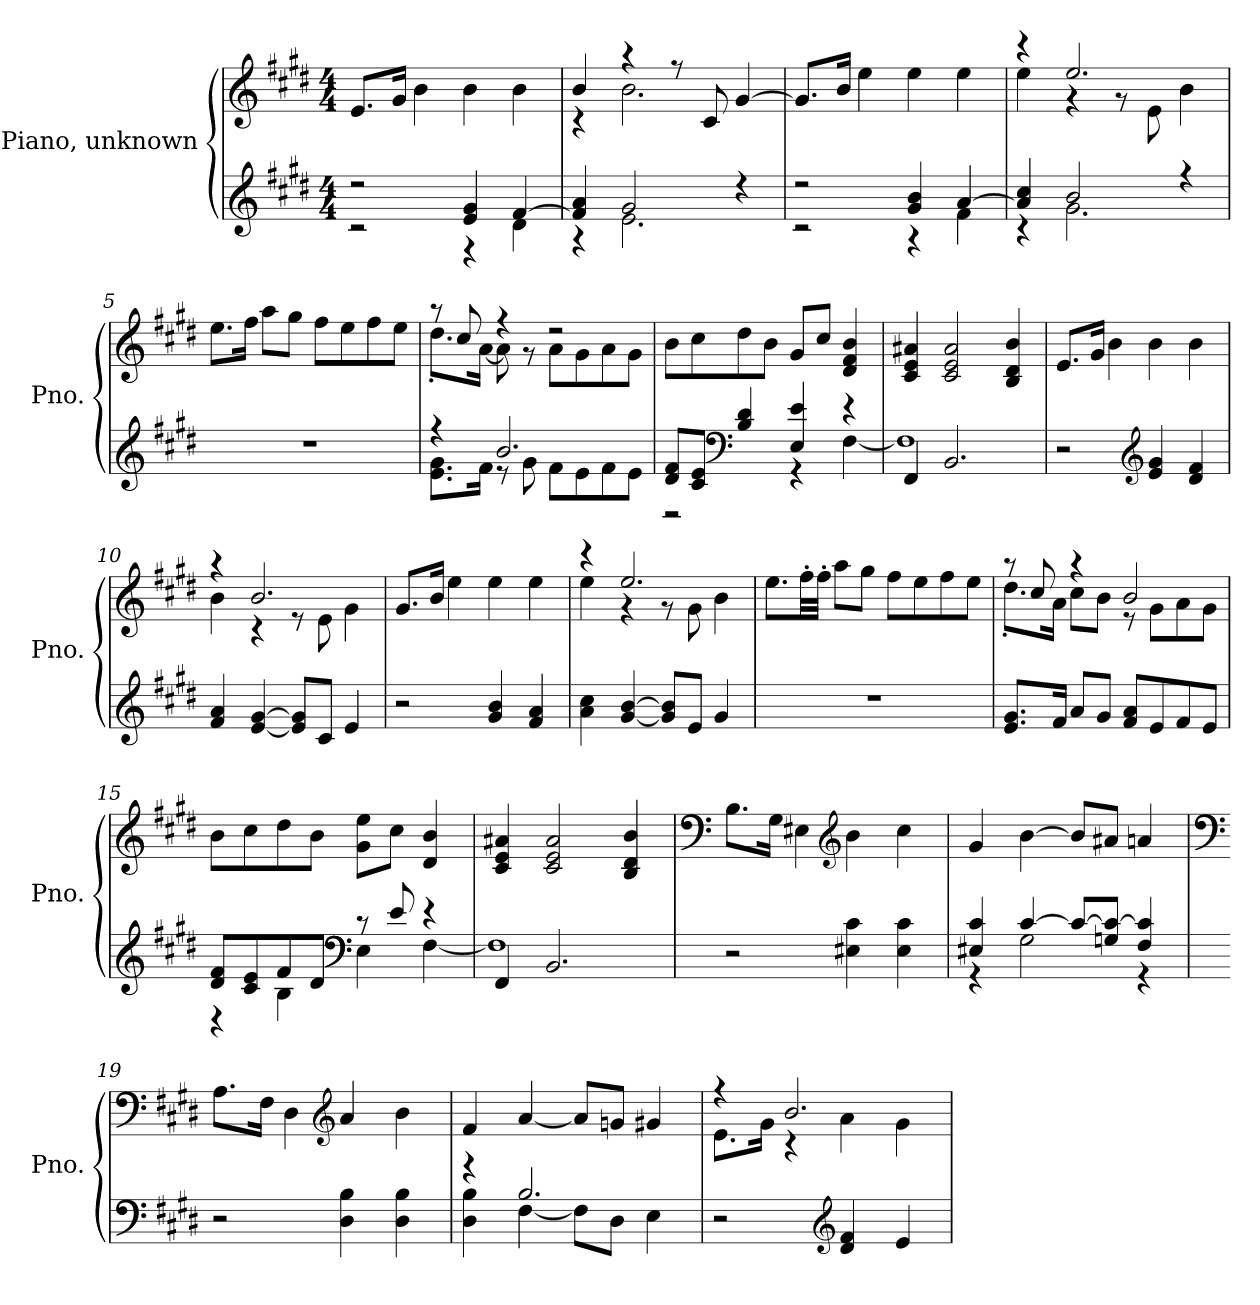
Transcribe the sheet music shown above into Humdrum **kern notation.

**kern	**kern
*part1	*part1
*staff2	*staff1
*I"Piano, unknown	*
*I'Pno.	*
*clefG2	*clefG2
*k[f#c#g#d#]	*k[f#c#g#d#]
*M4/4	*M4/4
*MM120	*MM120
=1	=1
*^	*
2r	2r	8.e/L
.	.	16g#/Jk
.	.	4b\
4e/ 4g#/	4r	4b\
[4f#/	4d#\	4b\
=2	=2	=2
*	*	*^
4f#/] 4a/	4r	4b/	4r
2g#/	2.e\	4r	2.b\
.	.	8r	.
.	.	8c#/	.
4r	.	[4g#/	.
*	*	*v	*v
=3	=3	=3
2r	2r	8.g#/L]
.	.	16b/Jk
.	.	4ee\
4g#/ 4b/	4r	4ee\
[4a/	4f#\	4ee\
=4	=4	=4
*	*	*^
4a/] 4cc#/	4r	4r	4ee\
2b/	2.g#\	2.ee/	4r
.	.	.	8r
.	.	.	8e\
4r	.	.	4b\
*v	*v	*	*
*	*v	*v
=5	=5
1r	8.ee\L
.	16ff#\Jk
.	8aa\L
.	8gg#\J
.	8ff#\L
.	8ee\
.	8ff#\
.	8ee\J
!!LO:LB:g=z
=6	=6
*^	*^
4r	8.e\ 8.g#\L	8r	8.dd#'\L
.	.	8cc#/	.
.	16f#\Jk	.	[16a\Jk
2.b/	8r	4r	8a\]
.	8g#\	.	8r
.	8f#\L	2r	8a\L
.	8e\	.	8g#\
.	8f#\	.	8a\
.	8e\J	.	8g#\J
*	*	*v	*v
=7	=7	=7
8d#/ 8f#/L	2r	8b\L
8c#/ 8e/J	.	8cc#\
*clefF4	*	*
4B/ 4d#/	.	8dd#\
.	.	8b\J
4E/ 4e/	4r	8g#/L
.	.	8cc#/J
4r	[4F#\	4d#/ 4f#/ 4b/
=8	=8	=8
4FF#/	1F#]	4c#/ 4e/ 4a#X/
2.BB/	.	2c#/ 2e/ 2a#/
.	.	4B/ 4d#/ 4b/
*v	*v	*
=9	=9
2r	8.e/L
.	16g#/Jk
.	4b\
*clefG2	*
4e/ 4g#/	4b\
4d#/ 4f#/	4b\
=10	=10
*	*^
4f#/ 4a/	4r	4b\
[4e/ [4g#/	2.b/	4r
8e/] 8g#/]L	.	8r
8c#/J	.	8e\
4e/	.	4g#\
*	*v	*v
!!LO:LB:g=z
=11	=11
2r	8.g#/L
.	16b/Jk
.	4ee\
4g#/ 4b/	4ee\
4f#/ 4a/	4ee\
=12	=12
*	*^
4a\ 4cc#\	4r	4ee\
[4g#/ [4b/	2.ee/	4r
8g#/] 8b/]L	.	8r
8e/J	.	8g#\
4g#/	.	4b\
*	*v	*v
=13	=13
1r	8.ee\L
.	32ff#'\LL
.	32ff#'\JJJ
.	8aa\L
.	8gg#\J
.	8ff#\L
.	8ee\
.	8ff#\
.	8ee\J
=14	=14
*	*^
8.e/ 8.g#/L	8r	8.dd#'\L
.	8cc#/	.
16f#/Jk	.	16a\Jk
8a/L	4r	8cc#\L
8g#/J	.	8b\J
8f#/ 8a/L	2b/	8r
8e/	.	8g#\L
8f#/	.	8a\
8e/J	.	8g#\J
*	*v	*v
=15	=15
*^	*
8d#/ 8f#/L	4r	8b\L
8c#/ 8e/	.	8cc#\
8f#/	4B\	8dd#\
8d#/J	.	8b\J
*clefF4	*	*
8r	4E\	8g#\ 8ee\L
8e/	.	8cc#\J
4r	[4F#\	4d#/ 4b/
!!LO:LB:g=z
=16	=16	=16
4FF#/	1F#]	4c#/ 4e/ 4a#X/
2.BB/	.	2c#/ 2e/ 2a#/
.	.	4B/ 4d#/ 4b/
*v	*v	*
=17	=17
*	*clefF4
2r	8.B\L
.	16G#\Jk
.	4E#X\
*	*clefG2
4E#X\ 4c#\	4b\
4E#\ 4c#\	4cc#\
=18	=18
*^	*
4E#X/ 4c#/	4r	4g#/
[4c#/	2G#\	[4b\
8c#/L_	.	8b/L]
8Gn/ 8c#/_J	.	8a#X/J
4F#/ 4c#/]	4r	4an/
*v	*v	*
=19	=19
*	*clefF4
2r	8.A\L
.	16F#\Jk
.	4D#\
*	*clefG2
4D#\ 4B\	4a/
4D#\ 4B\	4b\
=20	=20
*^	*
4r	4D#\ 4B\	4f#/
2.B/	[4F#\	[4a/
.	8F#\L]	8a/L]
.	8D#\J	8gn/J
.	4E\	4g#X/
*v	*v	*
!!LO:LB:g=z
=21	=21
*	*^
2r	4r	8.e\L
.	.	16g#\Jk
.	2.b/	4r
*clefG2	*	*
4d#/ 4f#/	.	4a\
4e/	.	4g#\
*	*v	*v
=	=
*-	*-
